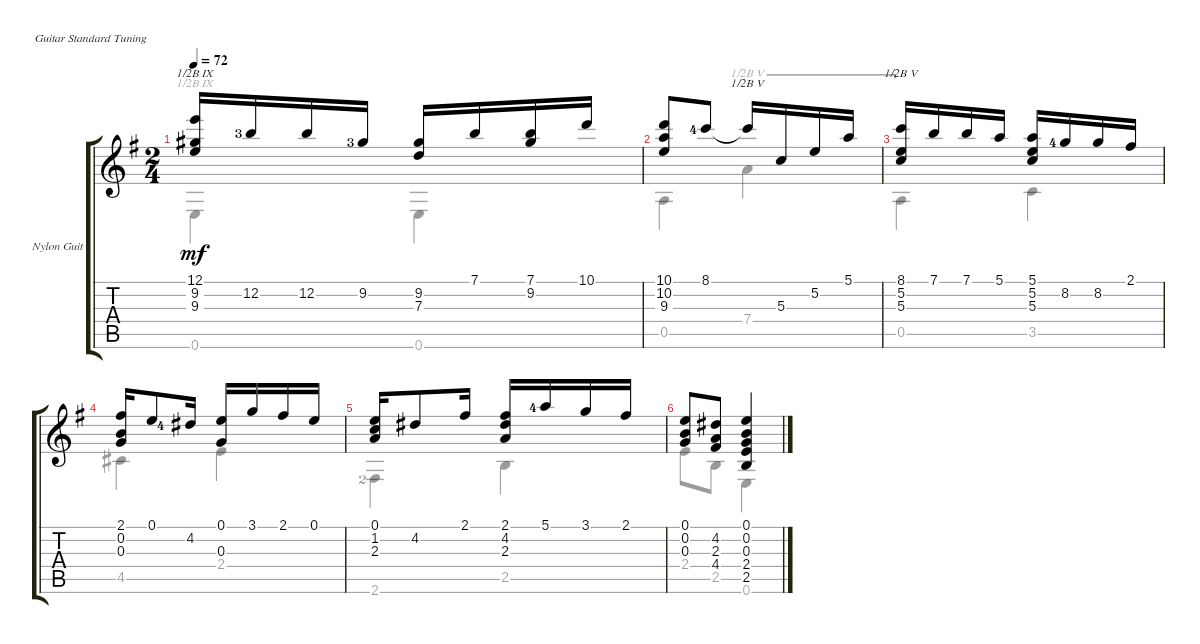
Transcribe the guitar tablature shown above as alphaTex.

\defaultSystemsLayout 4
\bracketExtendMode groupsimilarinstruments
\firstSystemTrackNameOrientation horizontal
\otherSystemsTrackNameOrientation horizontal
\track ("Nylon Guitar" "Nylon Guit") {instrument acousticguitarsteel}
\staff {score tabs}
\tuning (E4 B3 G3 D3 A2 E2)
\voice
\ts (2 4)
\tempo 72
\clef g2
\ks eminor
(12.1 9.2 9.3).16{dy mf barre (9 half)} 12.2{lf 4}.16 12.2.16 9.2{lf 4}.16 (9.2 7.3).16 7.1.16 (7.1 9.2).16 10.1.16 |
(10.1 10.2 9.3).8 8.1{lf 5}.8 8.1{t}.16{barre (5 half)} 5.3.16 5.2.16 5.1.16 |
(8.1 5.2 5.3).16{barre (5 half)} 7.1.16 7.1.16 5.1.16 (5.1 5.2 5.3).16 8.2{lf 5}.16 8.2.16 2.1.16 |
(2.1 0.2 0.3).16 0.1.8 4.2{lf 5}.16 (0.1 0.3).16 3.1.16 2.1.16 0.1.16 |
(0.1 1.2 2.3).16 4.2.8 2.1.16 (2.1 4.2 2.3).16 5.1{lf 5}.16 3.1.16 2.1.16 |
(0.1 0.2 0.3).8 (4.2 2.3 4.4).8 (0.1 0.2 0.3 2.4 2.5).4
\voice
\clef g2
\ottava regular
\simile none
\ks eminor
0.6.4{dy mf barre (9 half)} 0.6.4 |
0.5.4 7.4.4{barre (5 half)} |
0.5.4{barre (5 half)} 3.5.4 |
4.5.4 2.4.4 |
2.6{lf 3}.4 2.5.4 |
2.4.8 2.5.8 0.6.4
